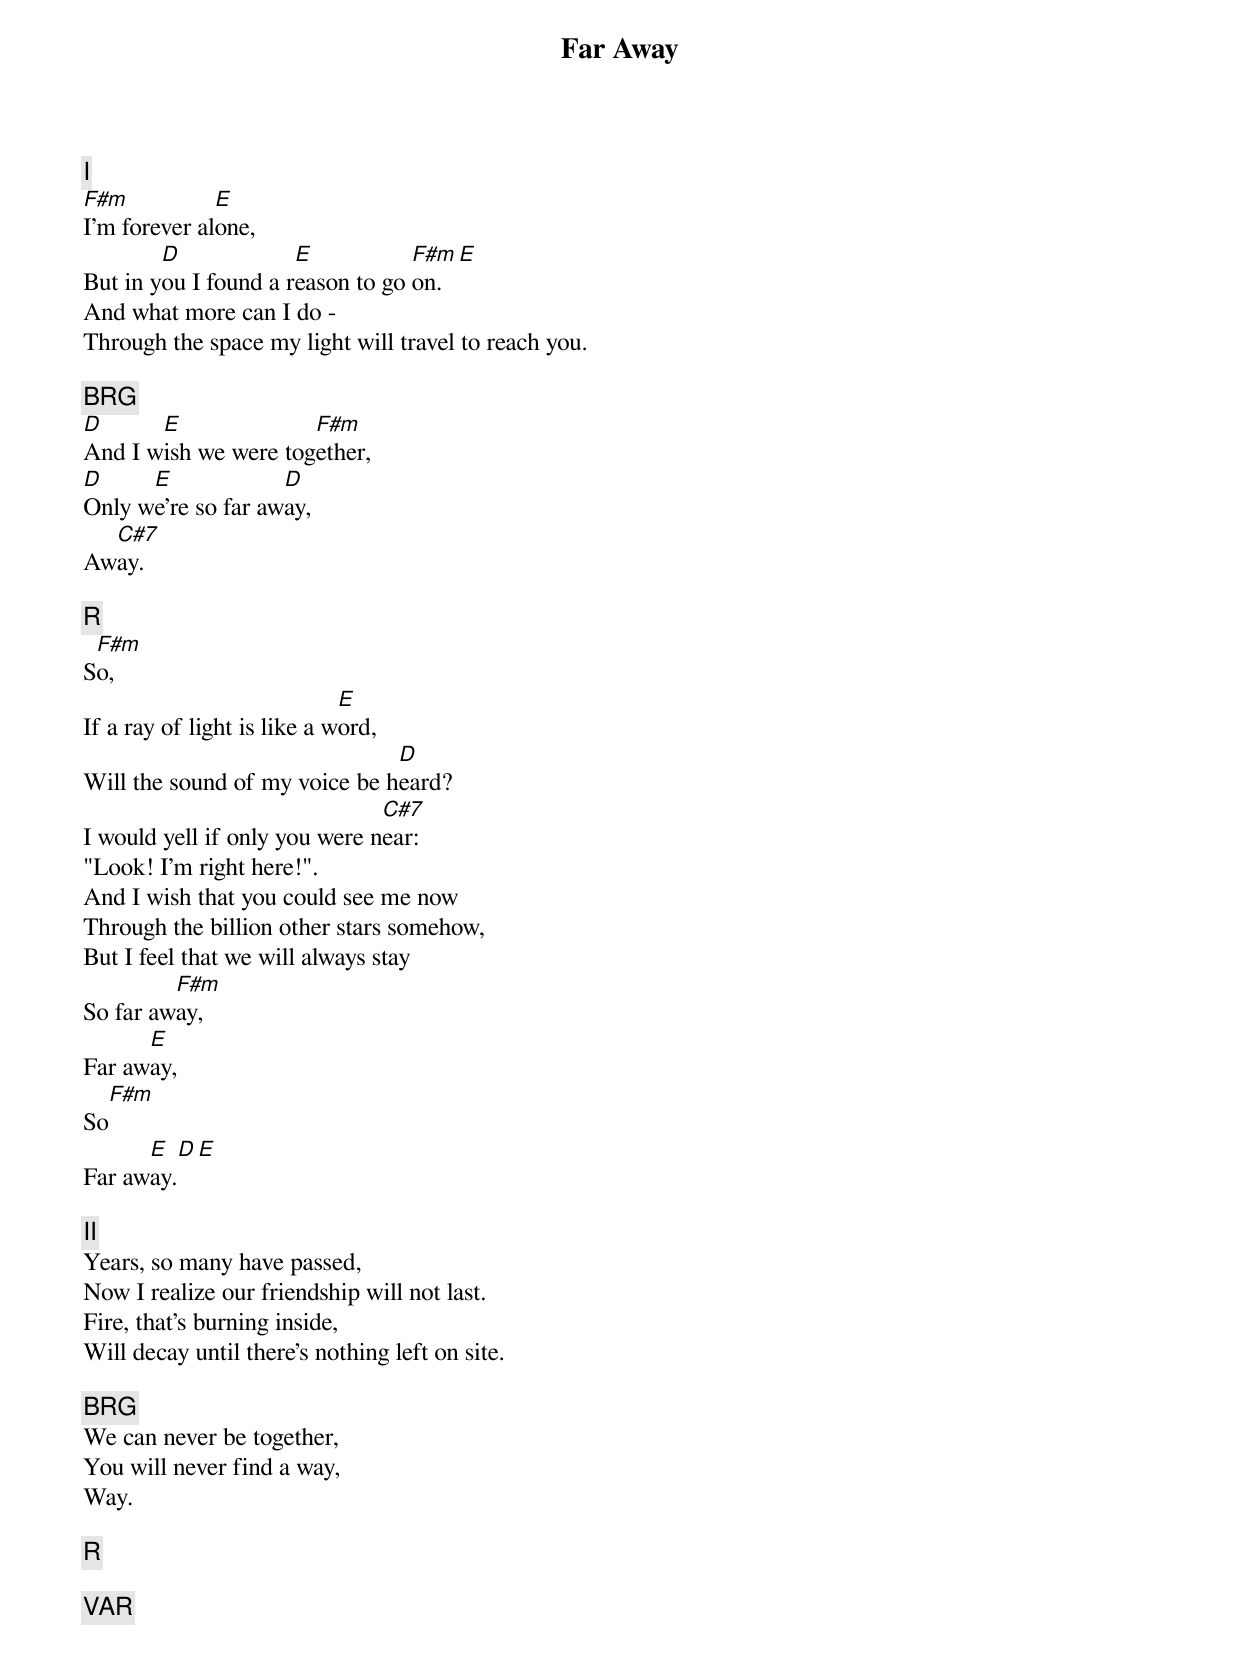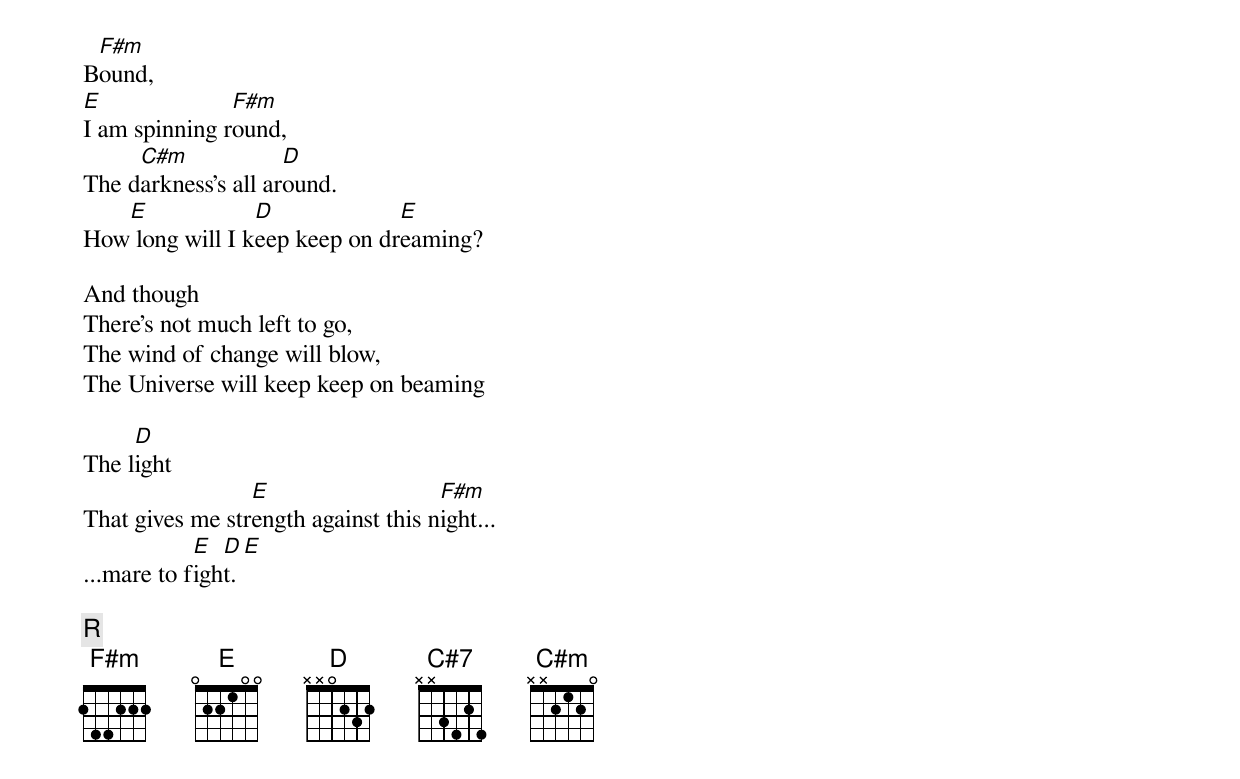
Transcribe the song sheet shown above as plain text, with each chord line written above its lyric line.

Far Away
by Simon Zolin, 2019, Aug 2020

[I]
F#m           E
I'm forever alone,
        D             E           F#m  E
But in you I found a reason to go on.
And what more can I do -
Through the space my light will travel to reach you.

[BRG]
D      E              F#m
And I wish we were together,
D     E             D
Only we're so far away,
  C#7
Away.

[R]
 F#m
So,
                             E
If a ray of light is like a word,
                               D
Will the sound of my voice be heard?
                               C#7
I would yell if only you were near:
"Look! I'm right here!".
And I wish that you could see me now
Through the billion other stars somehow,
But I feel that we will always stay
         F#m
So far away,
      E
Far away,
  F#m
So
      E  D  E
Far away.

[II]
Years, so many have passed,
Now I realize our friendship will not last.
Fire, that's burning inside,
Will decay until there's nothing left on site.

[BRG]
We can never be together,
You will never find a way,
Way.

[R]

[VAR]
 F#m
Bound,
E              F#m
I am spinning round,
     C#m             D
The darkness's all around.
   E             D             E
How long will I keep keep on dreaming?

And though
There's not much left to go,
The wind of change will blow,
The Universe will keep keep on beaming

     D
The light
                 E                   F#m
That gives me strength against this night...
            E  D  E
...mare to fight.

[R]
